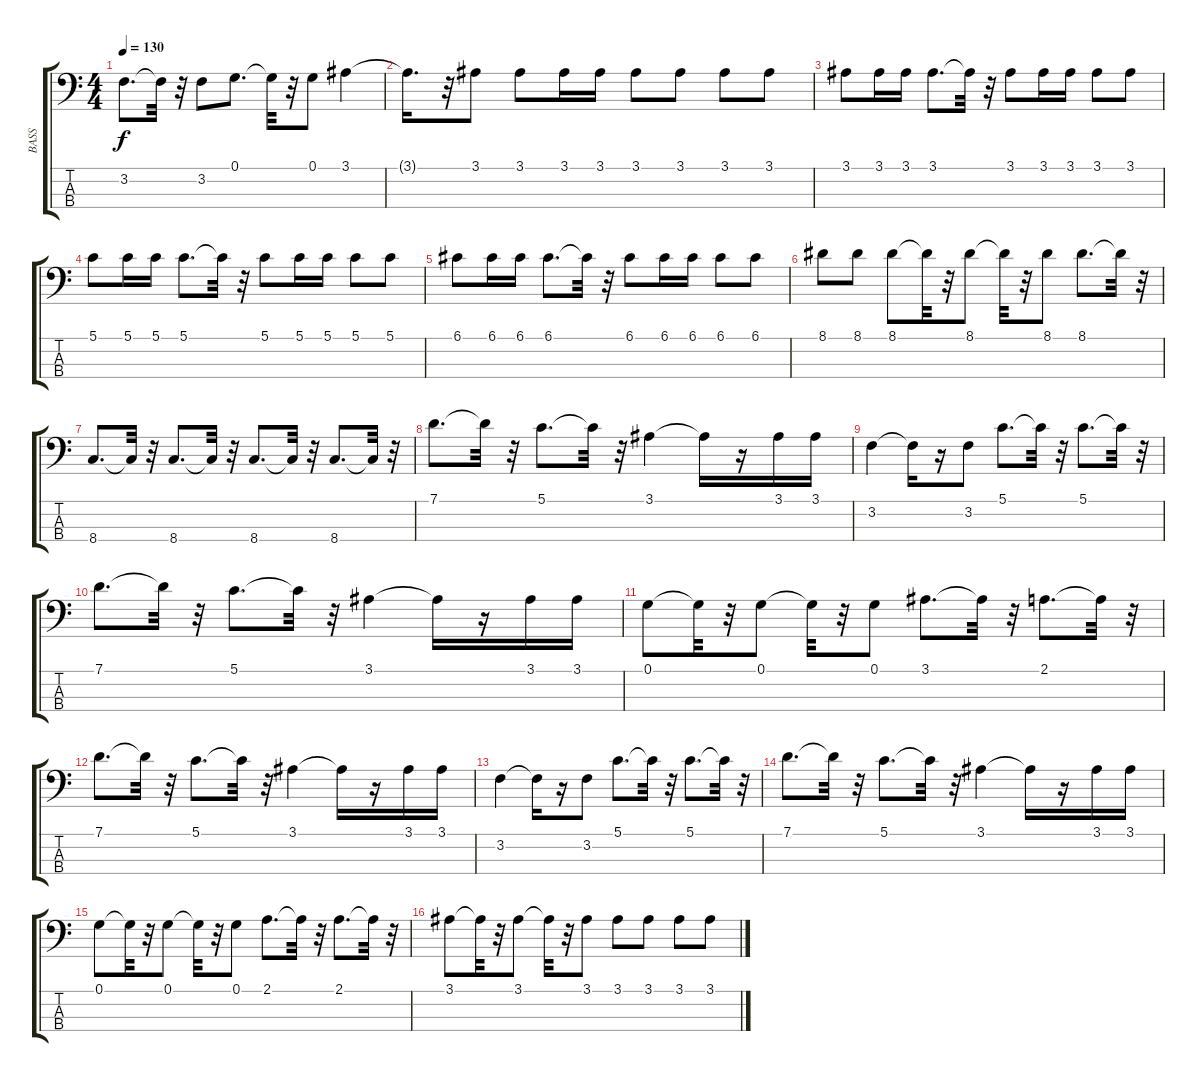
\track ("BASS" "BASS") {instrument slapbass2}
\staff {score tabs}
\tuning (G2 D2 A1 E1) {hide}
\ts (4 4)
\tempo 130
\clef f4
\ks c
3.2.8{d dy f} 3.2{t}.32 r.32 3.2.8 0.1.8{d} 0.1{t}.32 r.32 0.1.8 3.1.4 |
3.1{t}.16{d} r.32 3.1.8 3.1.8 3.1.16 3.1.16 3.1.8 3.1.8 3.1.8 3.1.8 |
3.1.8 3.1.16 3.1.16 3.1.8{d} 3.1{t}.32 r.32 3.1.8 3.1.16 3.1.16 3.1.8 3.1.8 |
5.1.8 5.1.16 5.1.16 5.1.8{d} 5.1{t}.32 r.32 5.1.8 5.1.16 5.1.16 5.1.8 5.1.8 |
6.1.8 6.1.16 6.1.16 6.1.8{d} 6.1{t}.32 r.32 6.1.8 6.1.16 6.1.16 6.1.8 6.1.8 |
8.1.8 8.1.8 8.1.8 8.1{t}.32 r.32 8.1.8 8.1{t}.32 r.32 8.1.8 8.1.8{d} 8.1{t}.32 r.32 |
8.4.8{d} 8.4{t}.32 r.32 8.4.8{d} 8.4{t}.32 r.32 8.4.8{d} 8.4{t}.32 r.32 8.4.8{d} 8.4{t}.32 r.32 |
7.1.8{d} 7.1{t}.32 r.32 5.1.8{d} 5.1{t}.32 r.32 3.1.4 3.1{t}.16 r.16 3.1.16 3.1.16 |
3.2.4 3.2{t}.16 r.16 3.2.8 5.1.8{d} 5.1{t}.32 r.32 5.1.8{d} 5.1{t}.32 r.32 |
7.1.8{d} 7.1{t}.32 r.32 5.1.8{d} 5.1{t}.32 r.32 3.1.4 3.1{t}.16 r.16 3.1.16 3.1.16 |
0.1.8 0.1{t}.32 r.32 0.1.8 0.1{t}.32 r.32 0.1.8 3.1.8{d} 3.1{t}.32 r.32 2.1.8{d} 2.1{t}.32 r.32 |
7.1.8{d} 7.1{t}.32 r.32 5.1.8{d} 5.1{t}.32 r.32 3.1.4 3.1{t}.16 r.16 3.1.16 3.1.16 |
3.2.4 3.2{t}.16 r.16 3.2.8 5.1.8{d} 5.1{t}.32 r.32 5.1.8{d} 5.1{t}.32 r.32 |
7.1.8{d} 7.1{t}.32 r.32 5.1.8{d} 5.1{t}.32 r.32 3.1.4 3.1{t}.16 r.16 3.1.16 3.1.16 |
0.1.8 0.1{t}.32 r.32 0.1.8 0.1{t}.32 r.32 0.1.8 2.1.8{d} 2.1{t}.32 r.32 2.1.8{d} 2.1{t}.32 r.32 |
3.1.8 3.1{t}.32 r.32 3.1.8 3.1{t}.32 r.32 3.1.8 3.1.8 3.1.8 3.1.8 3.1.8
